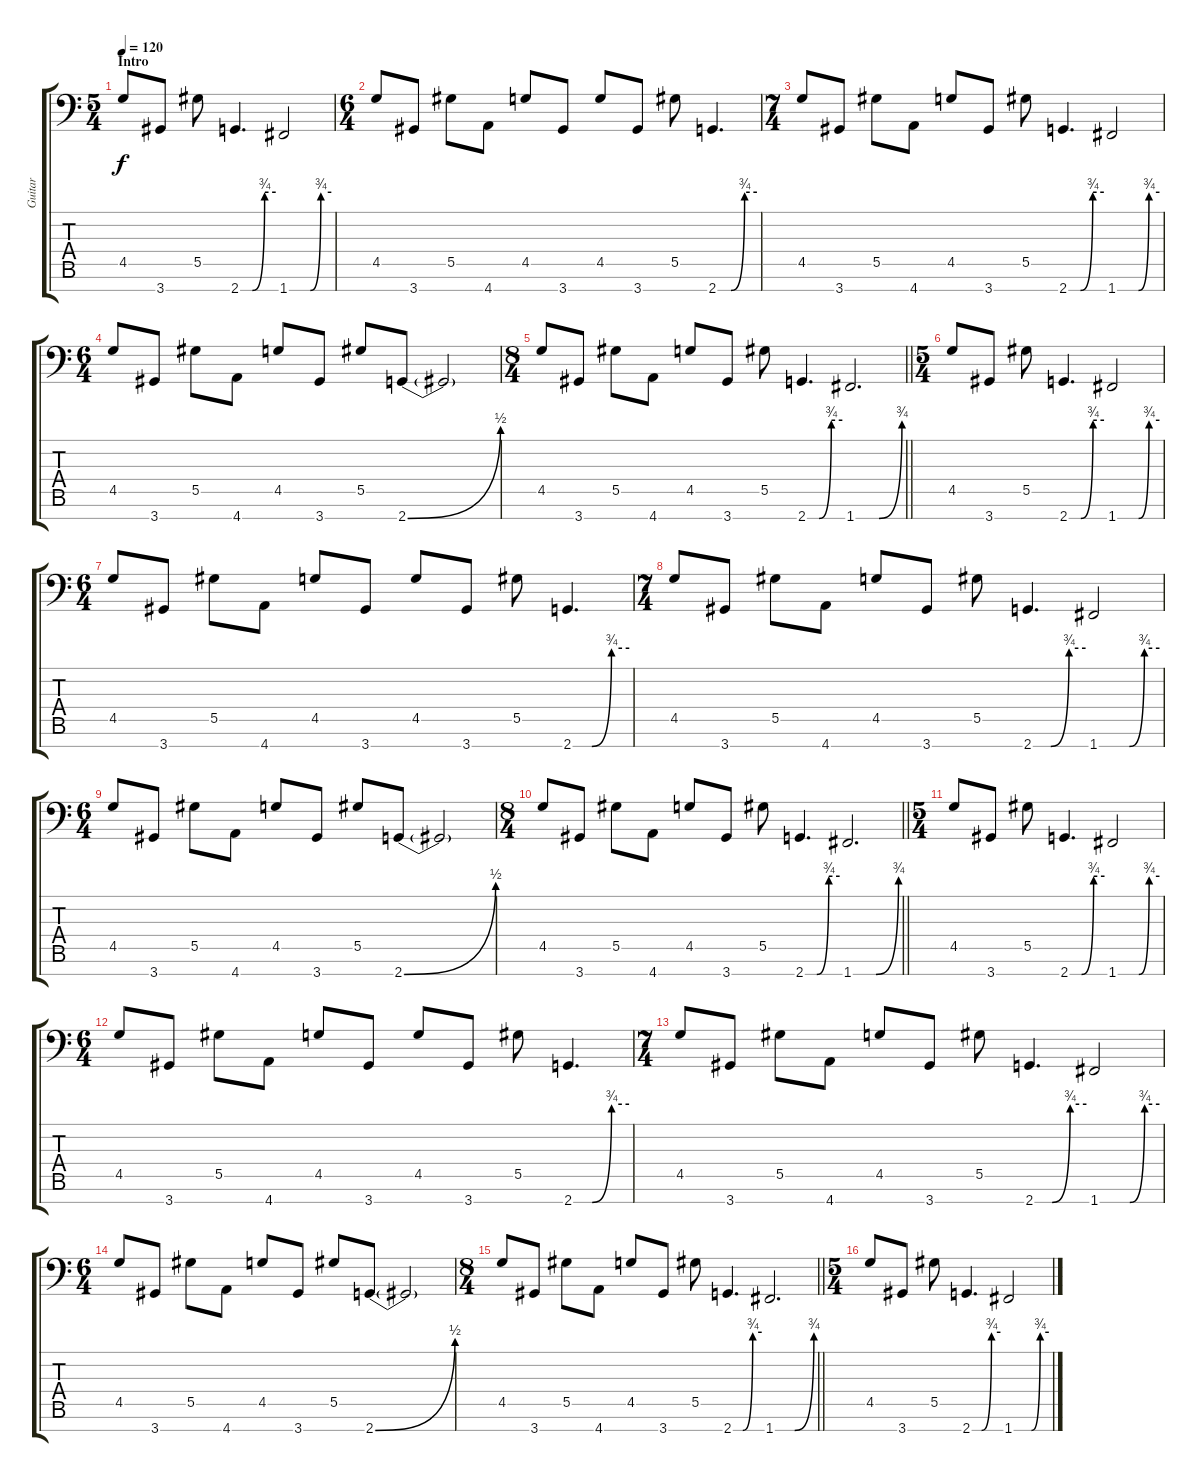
\track ("Guitar" "Guitar") {instrument distortionguitar}
\staff {score tabs}
\tuning (Bb3 Gb3 Db3 Ab2 Eb2 Bb1 F1) {hide}
\ts (5 4)
\section ("" "Intro")
\tempo 120
\clef f4
\ks c
4.5.8{dy f} 3.7.8 5.5.8 2.7{be (custom 0 0 20 0 41 3 60 3)}.4{d} 1.7{be (custom 0 0 30 0 45 3 60 3)}.2 |
\ts (6 4)
4.5.8 3.7.8 5.5.8 4.7.8 4.5.8 3.7.8 4.5.8 3.7.8 5.5.8 2.7{be (custom 0 0 20 0 41 3 60 3)}.4{d} |
\ts (7 4)
4.5.8 3.7.8 5.5.8 4.7.8 4.5.8 3.7.8 5.5.8 2.7{be (custom 0 0 20 0 41 3 60 3)}.4{d} 1.7{be (custom 0 0 30 0 45 3 60 3)}.2 |
\ts (6 4)
4.5.8 3.7.8 5.5.8 4.7.8 4.5.8 3.7.8 5.5.8 2.7{be (bend 0 0 60 2)}.8 2.7{t}.2 |
\ts (8 4)
\barLineRight lightlight
4.5.8 3.7.8 5.5.8 4.7.8 4.5.8 3.7.8 5.5.8 2.7{be (custom 0 0 20 0 41 3 60 3)}.4{d} 1.7{be (custom 0 0 9 0 20 0 30 0 60 3)}.2{d} |
\ts (5 4)
4.5.8 3.7.8 5.5.8 2.7{be (custom 0 0 20 0 41 3 60 3)}.4{d} 1.7{be (custom 0 0 30 0 45 3 60 3)}.2 |
\ts (6 4)
4.5.8 3.7.8 5.5.8 4.7.8 4.5.8 3.7.8 4.5.8 3.7.8 5.5.8 2.7{be (custom 0 0 20 0 41 3 60 3)}.4{d} |
\ts (7 4)
4.5.8 3.7.8 5.5.8 4.7.8 4.5.8 3.7.8 5.5.8 2.7{be (custom 0 0 20 0 41 3 60 3)}.4{d} 1.7{be (custom 0 0 30 0 45 3 60 3)}.2 |
\ts (6 4)
4.5.8 3.7.8 5.5.8 4.7.8 4.5.8 3.7.8 5.5.8 2.7{be (bend 0 0 60 2)}.8 2.7{t}.2 |
\ts (8 4)
\barLineRight lightlight
4.5.8 3.7.8 5.5.8 4.7.8 4.5.8 3.7.8 5.5.8 2.7{be (custom 0 0 20 0 41 3 60 3)}.4{d} 1.7{be (custom 0 0 9 0 20 0 30 0 60 3)}.2{d} |
\ts (5 4)
4.5.8 3.7.8 5.5.8 2.7{be (custom 0 0 20 0 41 3 60 3)}.4{d} 1.7{be (custom 0 0 30 0 45 3 60 3)}.2 |
\ts (6 4)
4.5.8 3.7.8 5.5.8 4.7.8 4.5.8 3.7.8 4.5.8 3.7.8 5.5.8 2.7{be (custom 0 0 20 0 41 3 60 3)}.4{d} |
\ts (7 4)
4.5.8 3.7.8 5.5.8 4.7.8 4.5.8 3.7.8 5.5.8 2.7{be (custom 0 0 20 0 41 3 60 3)}.4{d} 1.7{be (custom 0 0 30 0 45 3 60 3)}.2 |
\ts (6 4)
4.5.8 3.7.8 5.5.8 4.7.8 4.5.8 3.7.8 5.5.8 2.7{be (bend 0 0 60 2)}.8 2.7{t}.2 |
\ts (8 4)
\barLineRight lightlight
4.5.8 3.7.8 5.5.8 4.7.8 4.5.8 3.7.8 5.5.8 2.7{be (custom 0 0 20 0 41 3 60 3)}.4{d} 1.7{be (custom 0 0 9 0 20 0 30 0 60 3)}.2{d} |
\ts (5 4)
4.5.8 3.7.8 5.5.8 2.7{be (custom 0 0 20 0 41 3 60 3)}.4{d} 1.7{be (custom 0 0 30 0 45 3 60 3)}.2
